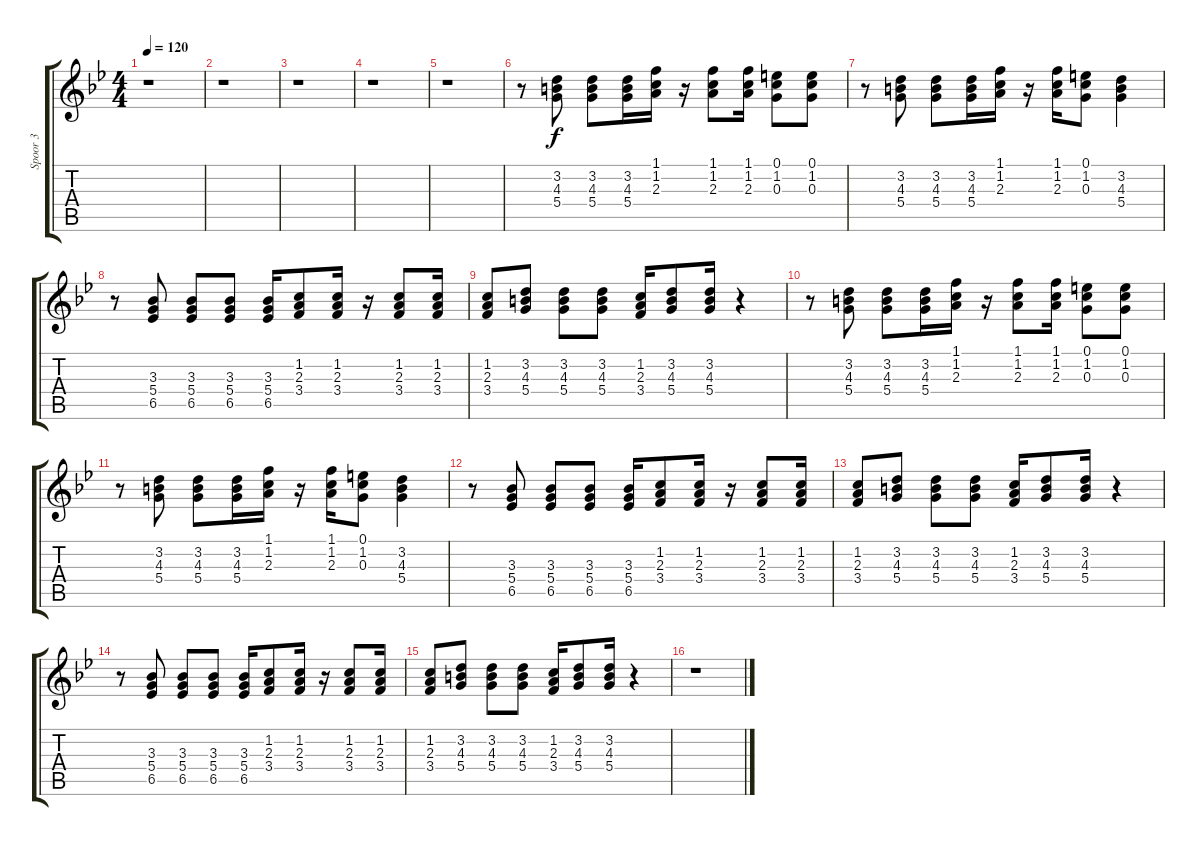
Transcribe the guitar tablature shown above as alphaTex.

\track ("Spoor 3" "Spoor 3") {instrument electricguitarmuted}
\staff {score tabs}
\tuning (E4 B3 G3 D3 A2 E2) {hide}
\ts (4 4)
\tempo 120
\clef g2
\ks bb
r.1{dy f} |
r.1 |
r.1 |
r.1 |
r.1 |
r.8 (3.2 4.3 5.4).8 (3.2 4.3 5.4).8 (3.2 4.3 5.4).16 (1.1 1.2 2.3).16 r.16 (1.1 1.2 2.3).8 (1.1 1.2 2.3).16 (0.1 1.2 0.3).8 (0.1 1.2 0.3).8 |
r.8 (3.2 4.3 5.4).8 (3.2 4.3 5.4).8 (3.2 4.3 5.4).16 (1.1 1.2 2.3).16 r.16 (1.1 1.2 2.3).16 (0.1 1.2 0.3).8 (3.2 4.3 5.4).4 |
r.8 (3.3 5.4 6.5).8 (3.3 5.4 6.5).8 (3.3 5.4 6.5).8 (3.3 5.4 6.5).16 (1.2 2.3 3.4).8 (1.2 2.3 3.4).16 r.16 (1.2 2.3 3.4).8 (1.2 2.3 3.4).16 |
(1.2 2.3 3.4).8 (3.2 4.3 5.4).8 (3.2 4.3 5.4).8 (3.2 4.3 5.4).8 (1.2 2.3 3.4).16 (3.2 4.3 5.4).8 (3.2 4.3 5.4).16 r.4 |
r.8 (3.2 4.3 5.4).8 (3.2 4.3 5.4).8 (3.2 4.3 5.4).16 (1.1 1.2 2.3).16 r.16 (1.1 1.2 2.3).8 (1.1 1.2 2.3).16 (0.1 1.2 0.3).8 (0.1 1.2 0.3).8 |
r.8 (3.2 4.3 5.4).8 (3.2 4.3 5.4).8 (3.2 4.3 5.4).16 (1.1 1.2 2.3).16 r.16 (1.1 1.2 2.3).16 (0.1 1.2 0.3).8 (3.2 4.3 5.4).4 |
r.8 (3.3 5.4 6.5).8 (3.3 5.4 6.5).8 (3.3 5.4 6.5).8 (3.3 5.4 6.5).16 (1.2 2.3 3.4).8 (1.2 2.3 3.4).16 r.16 (1.2 2.3 3.4).8 (1.2 2.3 3.4).16 |
(1.2 2.3 3.4).8 (3.2 4.3 5.4).8 (3.2 4.3 5.4).8 (3.2 4.3 5.4).8 (1.2 2.3 3.4).16 (3.2 4.3 5.4).8 (3.2 4.3 5.4).16 r.4 |
r.8 (3.3 5.4 6.5).8 (3.3 5.4 6.5).8 (3.3 5.4 6.5).8 (3.3 5.4 6.5).16 (1.2 2.3 3.4).8 (1.2 2.3 3.4).16 r.16 (1.2 2.3 3.4).8 (1.2 2.3 3.4).16 |
(1.2 2.3 3.4).8 (3.2 4.3 5.4).8 (3.2 4.3 5.4).8 (3.2 4.3 5.4).8 (1.2 2.3 3.4).16 (3.2 4.3 5.4).8 (3.2 4.3 5.4).16 r.4 |
r.1
